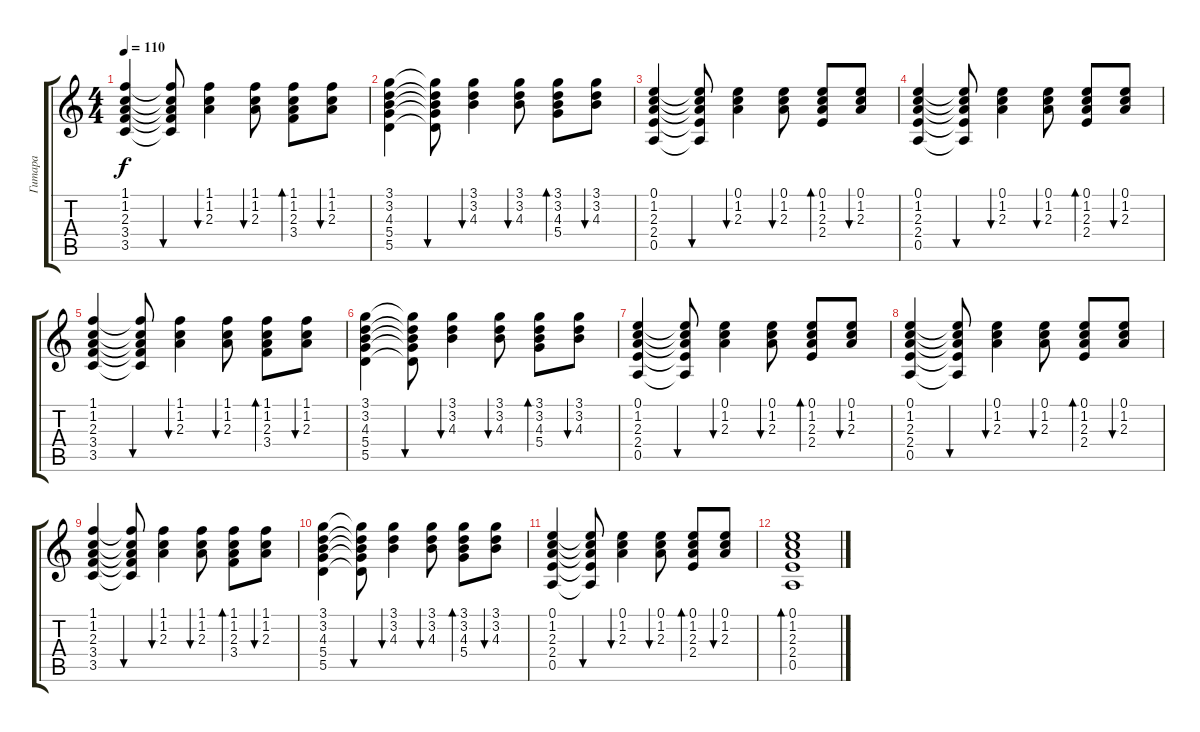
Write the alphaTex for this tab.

\track ("Гитара" "Гитара") {instrument acousticguitarsteel}
\staff {score tabs}
\tuning (E4 B3 G3 D3 A2 E2) {hide}
\ts (4 4)
\tempo 110
\clef g2
\ks c
(1.1 1.2 2.3 3.4 3.5).4{dy f} (1.1{t} 1.2{t} 2.3{t} 3.4{t} 3.5{t}).8{bu 120} (1.1 1.2 2.3).4{bu 120} (1.1 1.2 2.3).8{bu 120} (1.1 1.2 2.3 3.4).8{bd 60} (1.1 1.2 2.3).8{bu 60} |
(3.1 3.2 4.3 5.4 5.5).4 (3.1{t} 3.2{t} 4.3{t} 5.4{t} 5.5{t}).8{bu 120} (3.1 3.2 4.3).4{bu 120} (3.1 3.2 4.3).8{bu 120} (3.1 3.2 4.3 5.4).8{bd 60} (3.1 3.2 4.3).8{bu 60} |
(0.1 1.2 2.3 2.4 0.5).4 (0.1{t} 1.2{t} 2.3{t} 2.4{t} 0.5{t}).8{bu 120} (0.1 1.2 2.3).4{bu 120} (0.1 1.2 2.3).8{bu 120} (0.1 1.2 2.3 2.4).8{bd 60} (0.1 1.2 2.3).8{bu 60} |
(0.1 1.2 2.3 2.4 0.5).4 (0.1{t} 1.2{t} 2.3{t} 2.4{t} 0.5{t}).8{bu 120} (0.1 1.2 2.3).4{bu 120} (0.1 1.2 2.3).8{bu 120} (0.1 1.2 2.3 2.4).8{bd 60} (0.1 1.2 2.3).8{bu 60} |
(1.1 1.2 2.3 3.4 3.5).4 (1.1{t} 1.2{t} 2.3{t} 3.4{t} 3.5{t}).8{bu 120} (1.1 1.2 2.3).4{bu 120} (1.1 1.2 2.3).8{bu 120} (1.1 1.2 2.3 3.4).8{bd 60} (1.1 1.2 2.3).8{bu 60} |
(3.1 3.2 4.3 5.4 5.5).4 (3.1{t} 3.2{t} 4.3{t} 5.4{t} 5.5{t}).8{bu 120} (3.1 3.2 4.3).4{bu 120} (3.1 3.2 4.3).8{bu 120} (3.1 3.2 4.3 5.4).8{bd 60} (3.1 3.2 4.3).8{bu 60} |
(0.1 1.2 2.3 2.4 0.5).4 (0.1{t} 1.2{t} 2.3{t} 2.4{t} 0.5{t}).8{bu 120} (0.1 1.2 2.3).4{bu 120} (0.1 1.2 2.3).8{bu 120} (0.1 1.2 2.3 2.4).8{bd 60} (0.1 1.2 2.3).8{bu 60} |
(0.1 1.2 2.3 2.4 0.5).4 (0.1{t} 1.2{t} 2.3{t} 2.4{t} 0.5{t}).8{bu 120} (0.1 1.2 2.3).4{bu 120} (0.1 1.2 2.3).8{bu 120} (0.1 1.2 2.3 2.4).8{bd 60} (0.1 1.2 2.3).8{bu 60} |
(1.1 1.2 2.3 3.4 3.5).4 (1.1{t} 1.2{t} 2.3{t} 3.4{t} 3.5{t}).8{bu 120} (1.1 1.2 2.3).4{bu 120} (1.1 1.2 2.3).8{bu 120} (1.1 1.2 2.3 3.4).8{bd 60} (1.1 1.2 2.3).8{bu 60} |
(3.1 3.2 4.3 5.4 5.5).4 (3.1{t} 3.2{t} 4.3{t} 5.4{t} 5.5{t}).8{bu 120} (3.1 3.2 4.3).4{bu 120} (3.1 3.2 4.3).8{bu 120} (3.1 3.2 4.3 5.4).8{bd 60} (3.1 3.2 4.3).8{bu 60} |
(0.1 1.2 2.3 2.4 0.5).4 (0.1{t} 1.2{t} 2.3{t} 2.4{t} 0.5{t}).8{bu 120} (0.1 1.2 2.3).4{bu 120} (0.1 1.2 2.3).8{bu 120} (0.1 1.2 2.3 2.4).8{bd 60} (0.1 1.2 2.3).8{bu 60} |
(0.1 1.2 2.3 2.4 0.5).1{bd 60}
